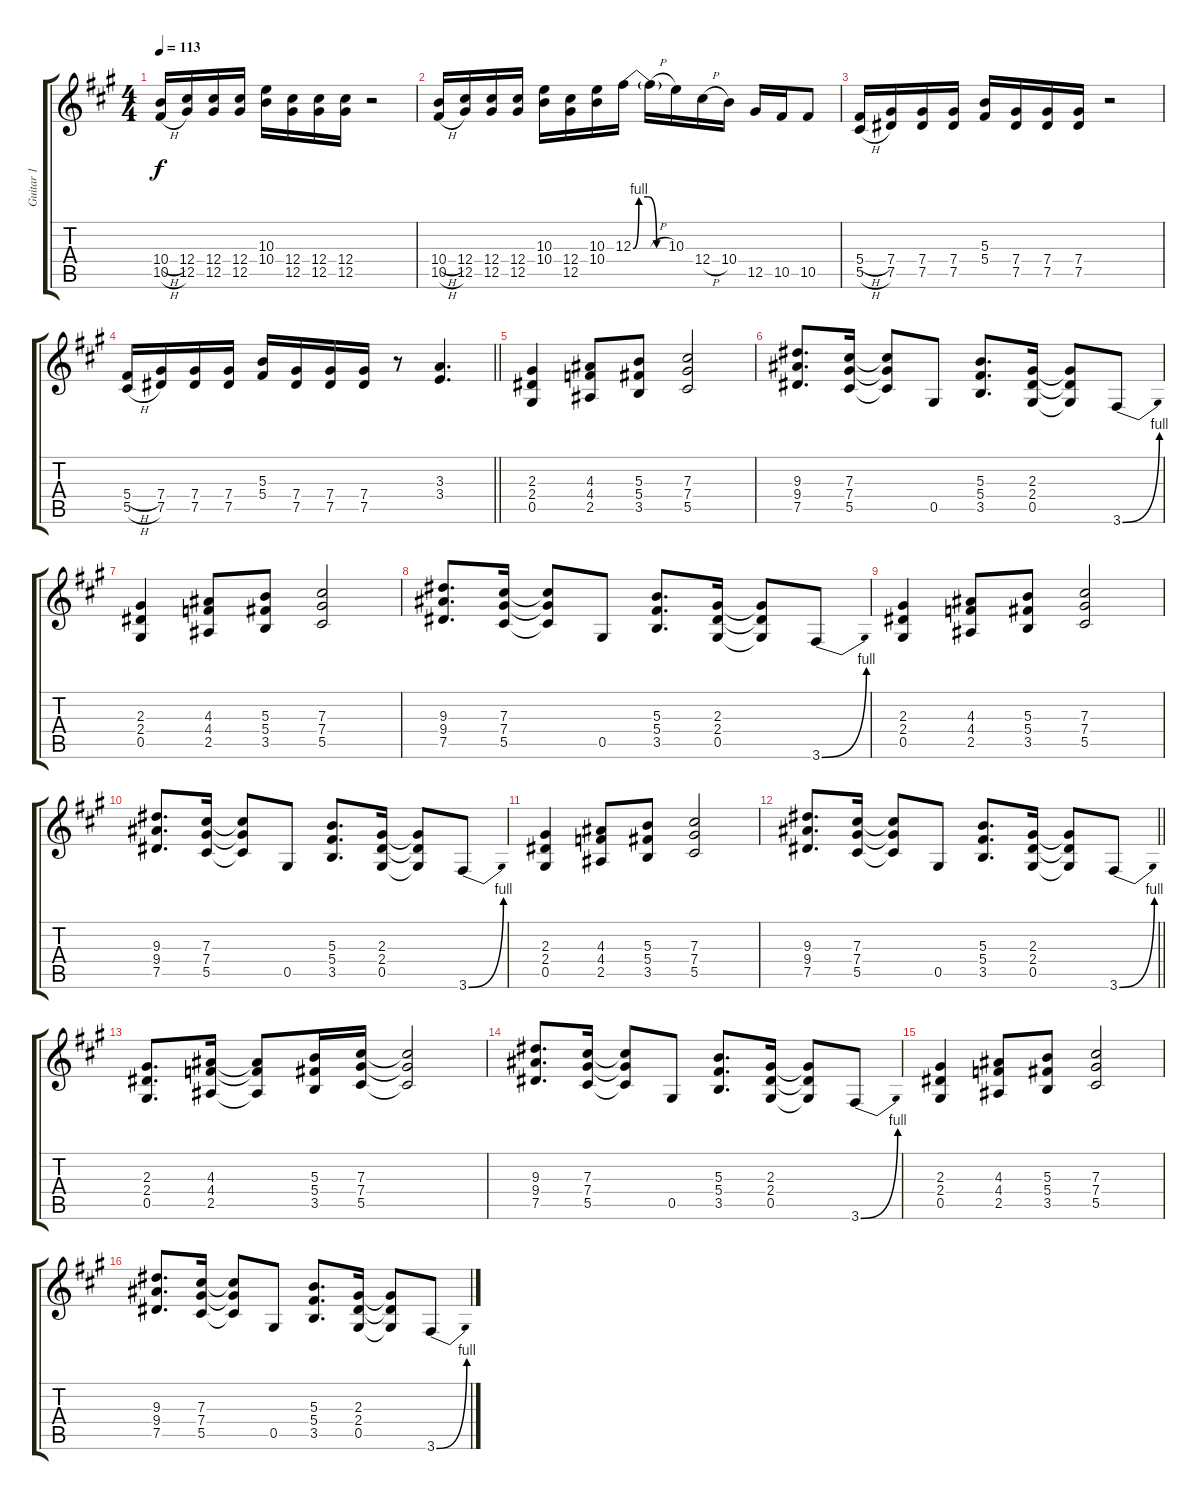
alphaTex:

\track ("Guitar 1" "Guitar 1") {instrument distortionguitar}
\staff {score tabs}
\tuning (Eb4 Bb3 Gb3 Db3 Ab2 Eb2) {hide}
\ts (4 4)
\tempo 113
\clef g2
\ks a
(10.4{h} 10.5{h}).16{dy f} (12.4 12.5).16 (12.4 12.5).16 (12.4 12.5).16 (10.3 10.4).16 (12.4 12.5).16 (12.4 12.5).16 (12.4 12.5).16 r.2 |
(10.4{h} 10.5{h}).16 (12.4 12.5).16 (12.4 12.5).16 (12.4 12.5).16 (10.3 10.4).16 (12.4 12.5).16 (10.3 10.4).16 12.3{be (custom 0 0 10 4 25 4 40 0 60 0)}.16 12.3{h t}.16 10.3.16 12.4{h}.16 10.4.16 12.5.16 10.5.16 10.5.8 |
(5.4{h} 5.5{h}).16 (7.4 7.5).16 (7.4 7.5).16 (7.4 7.5).16 (5.3 5.4).16 (7.4 7.5).16 (7.4 7.5).16 (7.4 7.5).16 r.2 |
\barLineRight lightlight
(5.4{h} 5.5{h}).16 (7.4 7.5).16 (7.4 7.5).16 (7.4 7.5).16 (5.3 5.4).16 (7.4 7.5).16 (7.4 7.5).16 (7.4 7.5).16 r.8 (3.3 3.4).4{d} |
(2.3 2.4 0.5).4 (4.3 4.4 2.5).8 (5.3 5.4 3.5).8 (7.3 7.4 5.5).2 |
(9.3 9.4 7.5).8{d} (7.3 7.4 5.5).16 (7.3{t} 7.4{t} 5.5{t}).8 0.5.8 (5.3 5.4 3.5).8{d} (2.3 2.4 0.5).16 (2.3{t} 2.4{t} 0.5{t}).8 3.6{be (bend 0 0 60 4)}.8 |
(2.3 2.4 0.5).4 (4.3 4.4 2.5).8 (5.3 5.4 3.5).8 (7.3 7.4 5.5).2 |
(9.3 9.4 7.5).8{d} (7.3 7.4 5.5).16 (7.3{t} 7.4{t} 5.5{t}).8 0.5.8 (5.3 5.4 3.5).8{d} (2.3 2.4 0.5).16 (2.3{t} 2.4{t} 0.5{t}).8 3.6{be (bend 0 0 60 4)}.8 |
(2.3 2.4 0.5).4 (4.3 4.4 2.5).8 (5.3 5.4 3.5).8 (7.3 7.4 5.5).2 |
(9.3 9.4 7.5).8{d} (7.3 7.4 5.5).16 (7.3{t} 7.4{t} 5.5{t}).8 0.5.8 (5.3 5.4 3.5).8{d} (2.3 2.4 0.5).16 (2.3{t} 2.4{t} 0.5{t}).8 3.6{be (bend 0 0 60 4)}.8 |
(2.3 2.4 0.5).4 (4.3 4.4 2.5).8 (5.3 5.4 3.5).8 (7.3 7.4 5.5).2 |
\barLineRight lightlight
(9.3 9.4 7.5).8{d} (7.3 7.4 5.5).16 (7.3{t} 7.4{t} 5.5{t}).8 0.5.8 (5.3 5.4 3.5).8{d} (2.3 2.4 0.5).16 (2.3{t} 2.4{t} 0.5{t}).8 3.6{be (bend 0 0 60 4)}.8 |
\section ("" " ")
(2.3 2.4 0.5).8{d} (4.3 4.4 2.5).16 (4.3{t} 4.4{t} 2.5{t}).8 (5.3 5.4 3.5).16 (7.3 7.4 5.5).16 (7.3{t} 7.4{t} 5.5{t}).2 |
(9.3 9.4 7.5).8{d} (7.3 7.4 5.5).16 (7.3{t} 7.4{t} 5.5{t}).8 0.5.8 (5.3 5.4 3.5).8{d} (2.3 2.4 0.5).16 (2.3{t} 2.4{t} 0.5{t}).8 3.6{be (bend 0 0 60 4)}.8 |
(2.3 2.4 0.5).4 (4.3 4.4 2.5).8 (5.3 5.4 3.5).8 (7.3 7.4 5.5).2 |
(9.3 9.4 7.5).8{d} (7.3 7.4 5.5).16 (7.3{t} 7.4{t} 5.5{t}).8 0.5.8 (5.3 5.4 3.5).8{d} (2.3 2.4 0.5).16 (2.3{t} 2.4{t} 0.5{t}).8 3.6{be (bend 0 0 60 4)}.8
